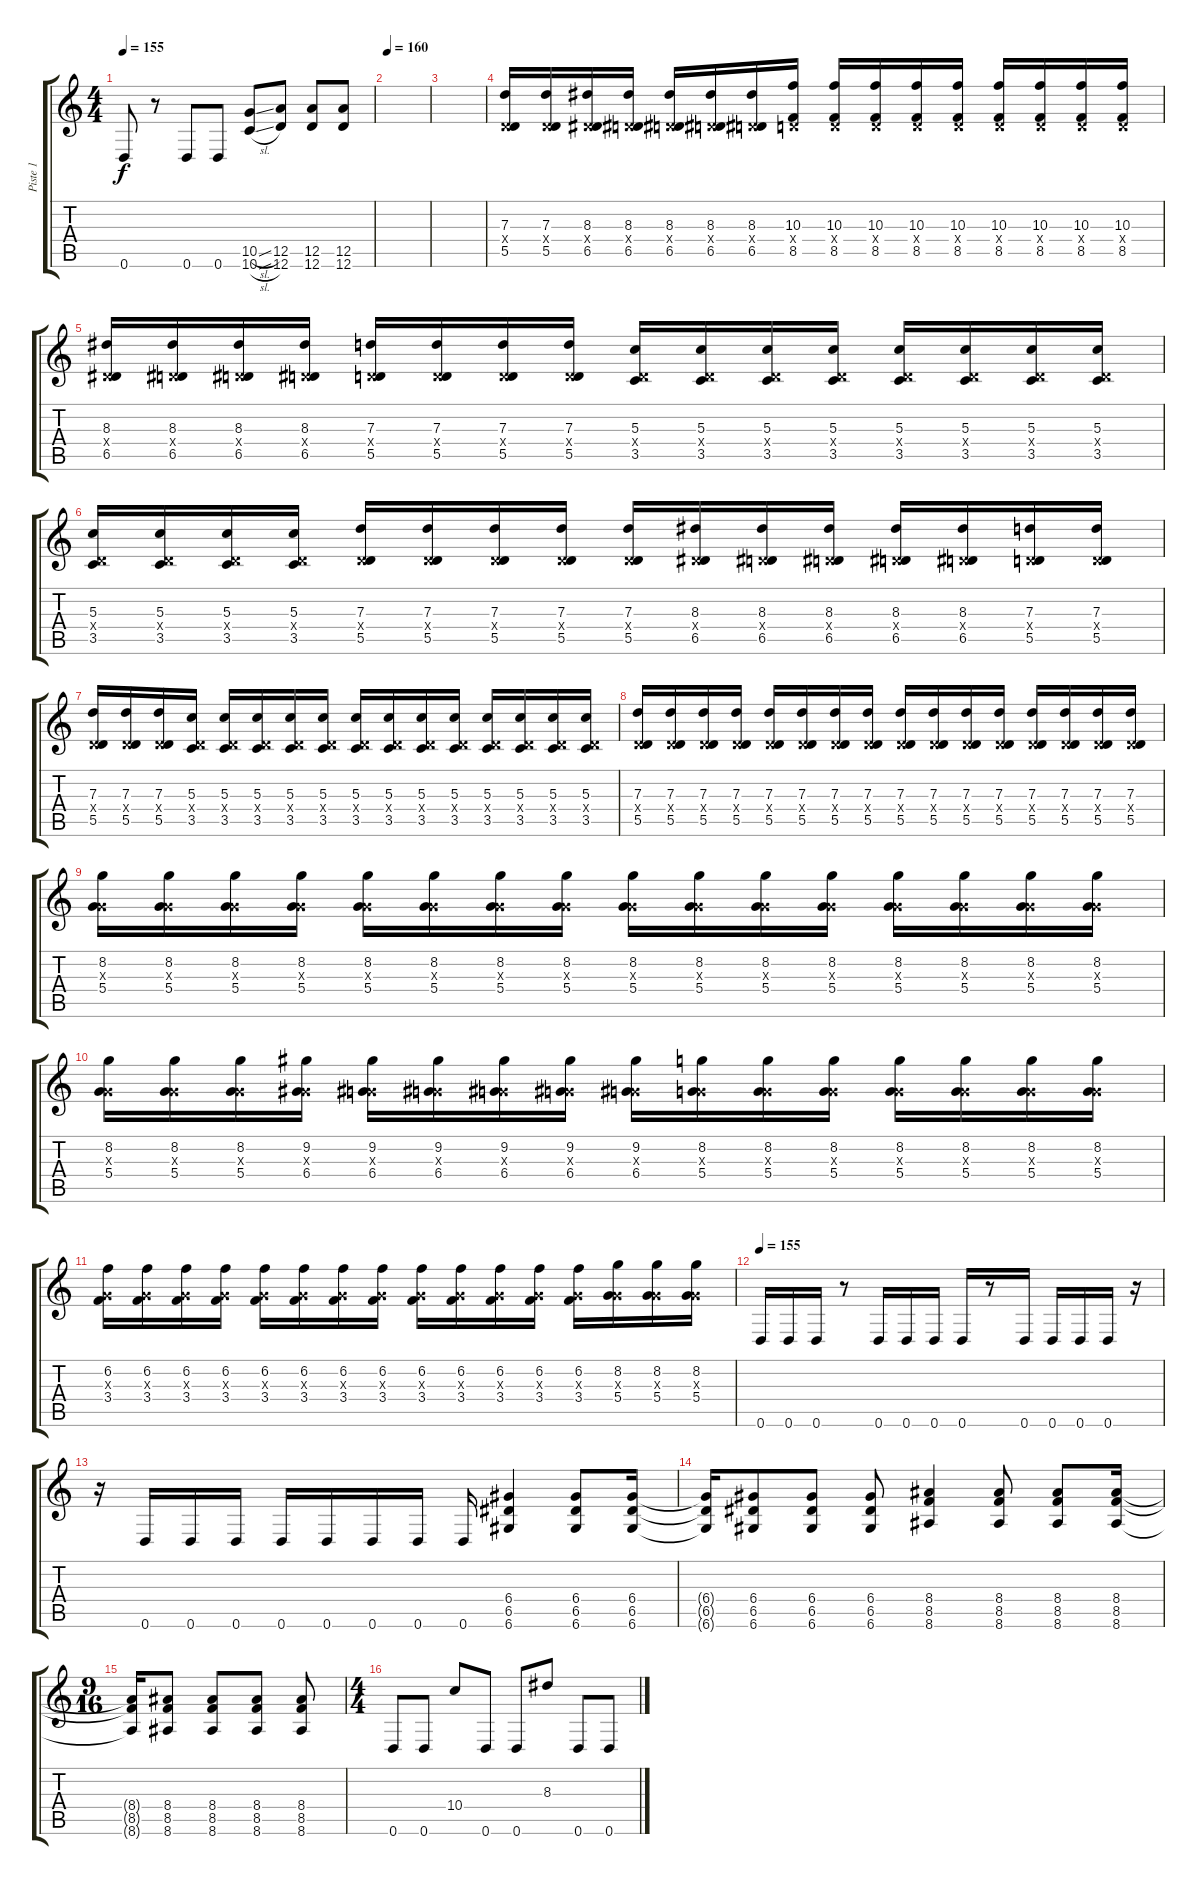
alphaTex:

\track ("Piste 1" "Piste 1") {instrument distortionguitar}
\staff {score tabs}
\tuning (E4 B3 G3 D3 A2 D2) {hide}
\ts (4 4)
\tempo 155
\clef g2
\ks c
0.6.8{dy f} r.8 0.6.8 0.6.8 (10.5{sl} 10.6{sl}).8 (12.5 12.6).8 (12.5 12.6).8 (12.5 12.6).8 |
\tempo 160
|
|
(7.3 0.4{x} 5.5).16 (7.3 0.4{x} 5.5).16 (8.3 0.4{x} 6.5).16 (8.3 0.4{x} 6.5).16 (8.3 0.4{x} 6.5).16 (8.3 0.4{x} 6.5).16 (8.3 0.4{x} 6.5).16 (10.3 0.4{x} 8.5).16 (10.3 0.4{x} 8.5).16 (10.3 0.4{x} 8.5).16 (10.3 0.4{x} 8.5).16 (10.3 0.4{x} 8.5).16 (10.3 0.4{x} 8.5).16 (10.3 0.4{x} 8.5).16 (10.3 0.4{x} 8.5).16 (10.3 0.4{x} 8.5).16 |
(8.3 0.4{x} 6.5).16 (8.3 0.4{x} 6.5).16 (8.3 0.4{x} 6.5).16 (8.3 0.4{x} 6.5).16 (7.3 0.4{x} 5.5).16 (7.3 0.4{x} 5.5).16 (7.3 0.4{x} 5.5).16 (7.3 0.4{x} 5.5).16 (5.3 0.4{x} 3.5).16 (5.3 0.4{x} 3.5).16 (5.3 0.4{x} 3.5).16 (5.3 0.4{x} 3.5).16 (5.3 0.4{x} 3.5).16 (5.3 0.4{x} 3.5).16 (5.3 0.4{x} 3.5).16 (5.3 0.4{x} 3.5).16 |
(5.3 0.4{x} 3.5).16 (5.3 0.4{x} 3.5).16 (5.3 0.4{x} 3.5).16 (5.3 0.4{x} 3.5).16 (7.3 0.4{x} 5.5).16 (7.3 0.4{x} 5.5).16 (7.3 0.4{x} 5.5).16 (7.3 0.4{x} 5.5).16 (7.3 0.4{x} 5.5).16 (8.3 0.4{x} 6.5).16 (8.3 0.4{x} 6.5).16 (8.3 0.4{x} 6.5).16 (8.3 0.4{x} 6.5).16 (8.3 0.4{x} 6.5).16 (7.3 0.4{x} 5.5).16 (7.3 0.4{x} 5.5).16 |
(7.3 0.4{x} 5.5).16 (7.3 0.4{x} 5.5).16 (7.3 0.4{x} 5.5).16 (5.3 0.4{x} 3.5).16 (5.3 0.4{x} 3.5).16 (5.3 0.4{x} 3.5).16 (5.3 0.4{x} 3.5).16 (5.3 0.4{x} 3.5).16 (5.3 0.4{x} 3.5).16 (5.3 0.4{x} 3.5).16 (5.3 0.4{x} 3.5).16 (5.3 0.4{x} 3.5).16 (5.3 0.4{x} 3.5).16 (5.3 0.4{x} 3.5).16 (5.3 0.4{x} 3.5).16 (5.3 0.4{x} 3.5).16 |
(7.3 0.4{x} 5.5).16 (7.3 0.4{x} 5.5).16 (7.3 0.4{x} 5.5).16 (7.3 0.4{x} 5.5).16 (7.3 0.4{x} 5.5).16 (7.3 0.4{x} 5.5).16 (7.3 0.4{x} 5.5).16 (7.3 0.4{x} 5.5).16 (7.3 0.4{x} 5.5).16 (7.3 0.4{x} 5.5).16 (7.3 0.4{x} 5.5).16 (7.3 0.4{x} 5.5).16 (7.3 0.4{x} 5.5).16 (7.3 0.4{x} 5.5).16 (7.3 0.4{x} 5.5).16 (7.3 0.4{x} 5.5).16 |
(8.2 0.3{x} 5.4).16 (8.2 0.3{x} 5.4).16 (8.2 0.3{x} 5.4).16 (8.2 0.3{x} 5.4).16 (8.2 0.3{x} 5.4).16 (8.2 0.3{x} 5.4).16 (8.2 0.3{x} 5.4).16 (8.2 0.3{x} 5.4).16 (8.2 0.3{x} 5.4).16 (8.2 0.3{x} 5.4).16 (8.2 0.3{x} 5.4).16 (8.2 0.3{x} 5.4).16 (8.2 0.3{x} 5.4).16 (8.2 0.3{x} 5.4).16 (8.2 0.3{x} 5.4).16 (8.2 0.3{x} 5.4).16 |
(8.2 0.3{x} 5.4).16 (8.2 0.3{x} 5.4).16 (8.2 0.3{x} 5.4).16 (9.2 0.3{x} 6.4).16 (9.2 0.3{x} 6.4).16 (9.2 0.3{x} 6.4).16 (9.2 0.3{x} 6.4).16 (9.2 0.3{x} 6.4).16 (9.2 0.3{x} 6.4).16 (8.2 0.3{x} 5.4).16 (8.2 0.3{x} 5.4).16 (8.2 0.3{x} 5.4).16 (8.2 0.3{x} 5.4).16 (8.2 0.3{x} 5.4).16 (8.2 0.3{x} 5.4).16 (8.2 0.3{x} 5.4).16 |
(6.2 0.3{x} 3.4).16 (6.2 0.3{x} 3.4).16 (6.2 0.3{x} 3.4).16 (6.2 0.3{x} 3.4).16 (6.2 0.3{x} 3.4).16 (6.2 0.3{x} 3.4).16 (6.2 0.3{x} 3.4).16 (6.2 0.3{x} 3.4).16 (6.2 0.3{x} 3.4).16 (6.2 0.3{x} 3.4).16 (6.2 0.3{x} 3.4).16 (6.2 0.3{x} 3.4).16 (6.2 0.3{x} 3.4).16 (8.2 0.3{x} 5.4).16 (8.2 0.3{x} 5.4).16 (8.2 0.3{x} 5.4).16 |
\tempo 155
0.6.16 0.6.16 0.6.16 r.8 0.6.16 0.6.16 0.6.16 0.6.16 r.8 0.6.16 0.6.16 0.6.16 0.6.16 r.16 |
r.16 0.6.16 0.6.16 0.6.16 0.6.16 0.6.16 0.6.16 0.6.16 0.6.16 (6.4 6.5 6.6).4 (6.4 6.5 6.6).8 (6.4 6.5 6.6).16 |
(6.4{t} 6.5{t} 6.6{t}).16 (6.4 6.5 6.6).8 (6.4 6.5 6.6).8 (6.4 6.5 6.6).8 (8.4 8.5 8.6).4 (8.4 8.5 8.6).8 (8.4 8.5 8.6).8 (8.4 8.5 8.6).16 |
\ts (9 16)
(8.4{t} 8.5{t} 8.6{t}).16 (8.4 8.5 8.6).8 (8.4 8.5 8.6).8 (8.4 8.5 8.6).8 (8.4 8.5 8.6).8 |
\ts (4 4)
0.6.8 0.6.8 10.4.8 0.6.8 0.6.8 8.3.8 0.6.8 0.6.8
